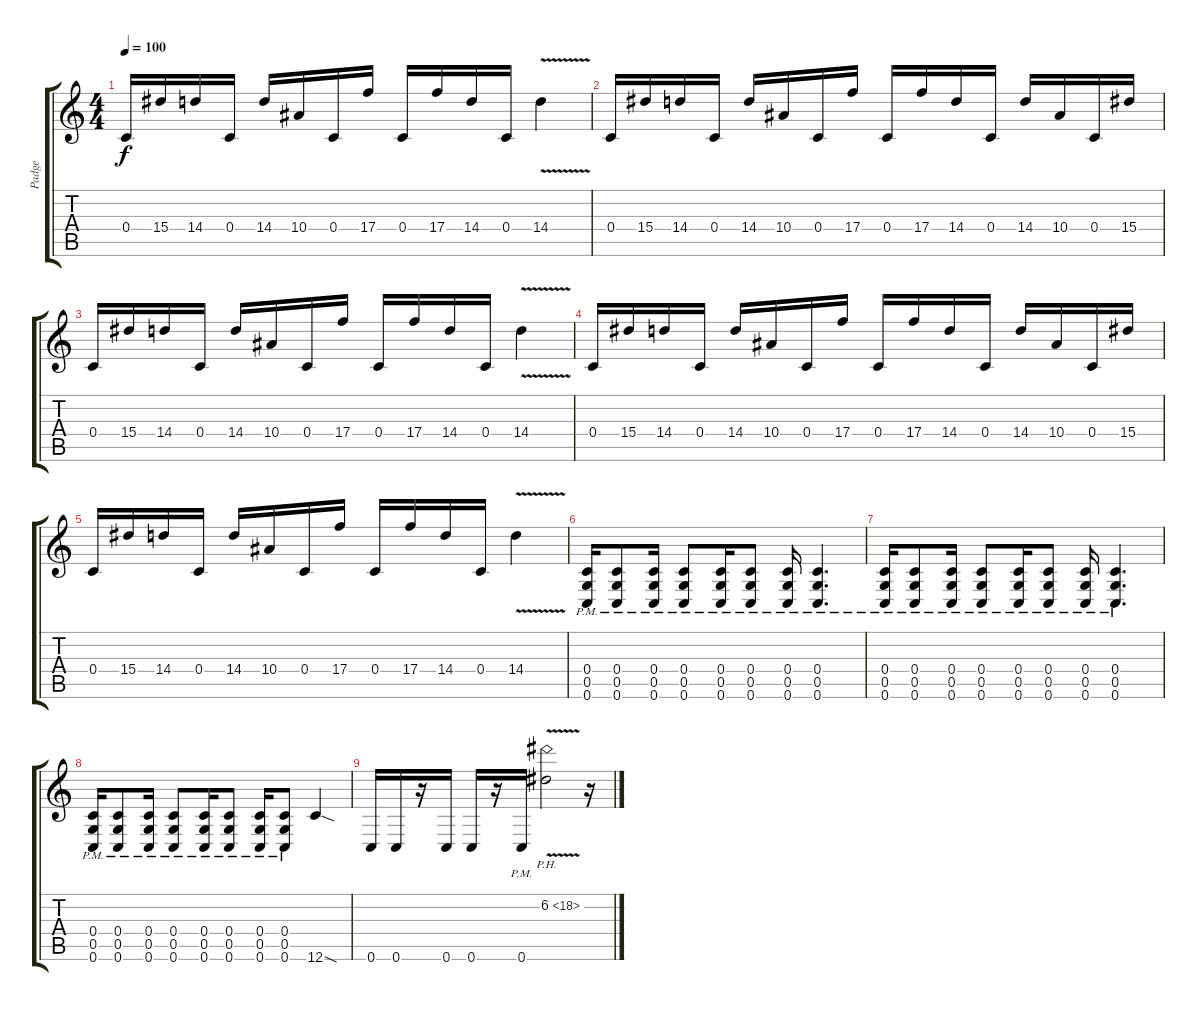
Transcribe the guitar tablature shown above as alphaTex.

\track ("Padge" "Padge") {instrument distortionguitar}
\staff {score tabs}
\tuning (D4 A3 F3 C3 G2 C2) {hide}
\ts (4 4)
\tempo 100
\clef g2
\ks c
0.4.16{dy f} 15.4.16 14.4.16 0.4.16 14.4.16 10.4.16 0.4.16 17.4.16 0.4.16 17.4.16 14.4.16 0.4.16 14.4{v}.4 |
0.4.16{instrument distortionguitar} 15.4.16 14.4.16 0.4.16 14.4.16 10.4.16 0.4.16 17.4.16 0.4.16 17.4.16 14.4.16 0.4.16 14.4.16 10.4.16 0.4.16 15.4.16 |
0.4.16 15.4.16 14.4.16 0.4.16 14.4.16 10.4.16 0.4.16 17.4.16 0.4.16 17.4.16 14.4.16 0.4.16 14.4{v}.4 |
0.4.16{instrument distortionguitar} 15.4.16 14.4.16 0.4.16 14.4.16 10.4.16 0.4.16 17.4.16 0.4.16 17.4.16 14.4.16 0.4.16 14.4.16 10.4.16 0.4.16 15.4.16 |
0.4.16 15.4.16 14.4.16 0.4.16 14.4.16 10.4.16 0.4.16 17.4.16 0.4.16 17.4.16 14.4.16 0.4.16 14.4{v}.4 |
(0.4{pm} 0.5{pm} 0.6{pm}).16 (0.4{pm} 0.5{pm} 0.6{pm}).8 (0.4{pm} 0.5{pm} 0.6{pm}).16 (0.4{pm} 0.5{pm} 0.6{pm}).8 (0.4{pm} 0.5{pm} 0.6{pm}).16 (0.4{pm} 0.5{pm} 0.6{pm}).8 (0.4{pm} 0.5{pm} 0.6{pm}).16 (0.4{pm} 0.5{pm} 0.6{pm}).4{d} |
(0.4{pm} 0.5{pm} 0.6{pm}).16 (0.4{pm} 0.5{pm} 0.6{pm}).8 (0.4{pm} 0.5{pm} 0.6{pm}).16 (0.4{pm} 0.5{pm} 0.6{pm}).8 (0.4{pm} 0.5{pm} 0.6{pm}).16 (0.4{pm} 0.5{pm} 0.6{pm}).8 (0.4{pm} 0.5{pm} 0.6{pm}).16 (0.4{pm} 0.5{pm} 0.6{pm}).4{d} |
(0.4{pm} 0.5{pm} 0.6{pm}).16 (0.4{pm} 0.5{pm} 0.6{pm}).8 (0.4{pm} 0.5{pm} 0.6{pm}).16 (0.4{pm} 0.5{pm} 0.6{pm}).8 (0.4{pm} 0.5{pm} 0.6{pm}).16 (0.4{pm} 0.5{pm} 0.6{pm}).8 (0.4{pm} 0.5{pm} 0.6{pm}).16 (0.4{pm} 0.5{pm} 0.6{pm}).8 12.6{sod}.4 |
0.6.16 0.6.16 r.16 0.6.16 0.6.16 r.16 0.6{pm}.16 6.2{ph 12 v}.2 r.16
